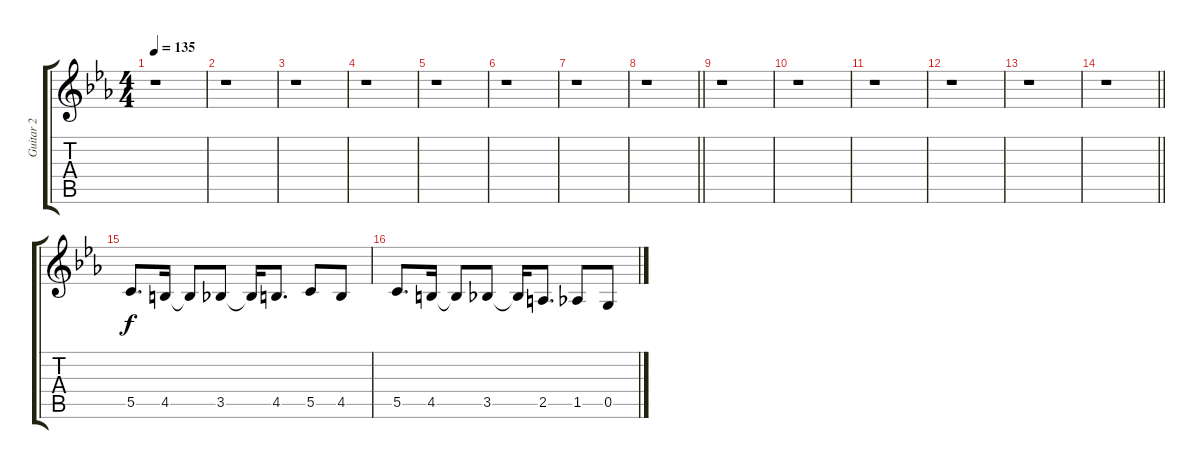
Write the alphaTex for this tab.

\track ("Guitar 2" "Guitar 2") {instrument overdrivenguitar}
\staff {score tabs}
\tuning (D4 A3 F3 C3 G2 C2) {hide}
\ts (4 4)
\tempo 135
\clef g2
\ks cminor
r.1{dy f instrument overdrivenguitar} |
r.1 |
r.1 |
r.1 |
r.1 |
r.1 |
r.1 |
\barLineRight lightlight
r.1 |
r.1 |
r.1 |
r.1 |
r.1 |
r.1 |
\barLineRight lightlight
r.1 |
5.5.8{d} 4.5.16 4.5{t}.8 3.5.8 3.5{t}.16 4.5.8{d} 5.5.8 4.5.8 |
5.5.8{d} 4.5.16 4.5{t}.8 3.5.8 3.5{t}.16 2.5.8{d} 1.5.8 0.5.8
